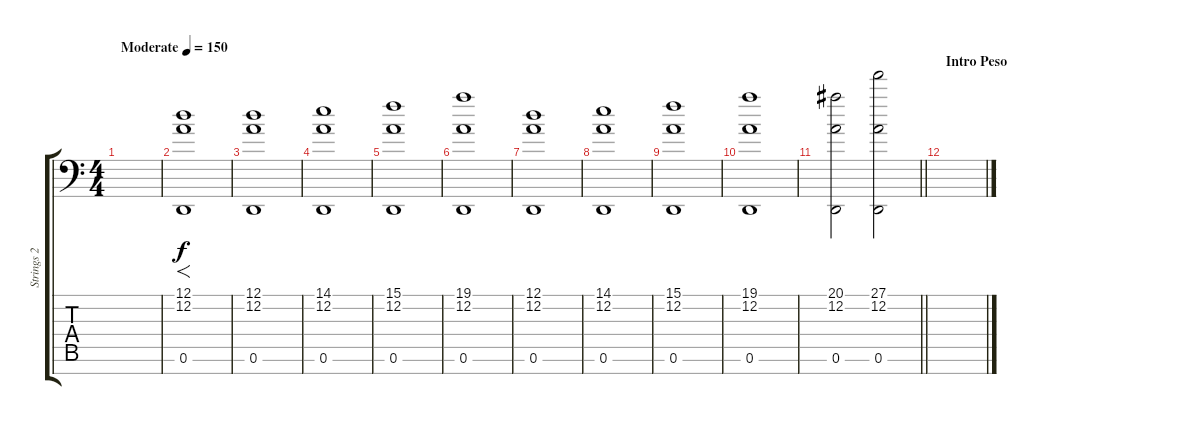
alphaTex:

\track ("Strings 2" "Strings 2") {instrument stringensemble1}
\staff {score tabs}
\tuning (D4 A3 F3 C3 G2 D2 A1) {hide}
\ts (4 4)
\tempo (150 "Moderate")
\clef f4
\ks c
|
(12.1 12.2 0.6).1{f} |
(12.1 12.2 0.6).1 |
(14.1 12.2 0.6).1 |
(15.1 12.2 0.6).1 |
(19.1 12.2 0.6).1 |
(12.1 12.2 0.6).1 |
(14.1 12.2 0.6).1 |
(15.1 12.2 0.6).1 |
(19.1 12.2 0.6).1 |
\barLineRight lightlight
(20.1 12.2 0.6).2 (27.1 12.2 0.6).2 |
\section ("" "Intro Peso")
